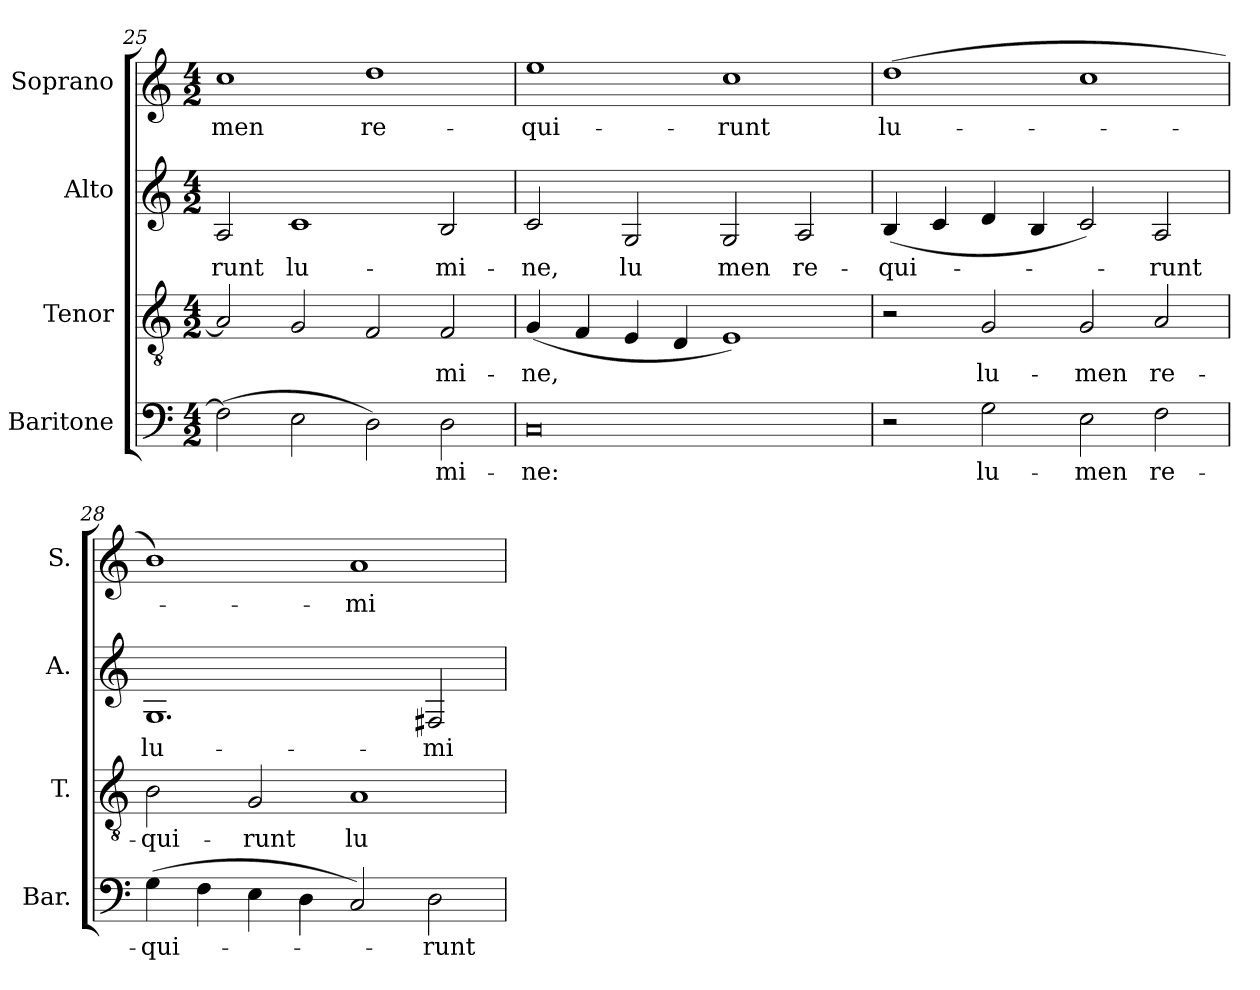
**kern	**text	**kern	**text	**kern	**text	**kern	**text
*part4	*part4	*part3	*part3	*part2	*part2	*part1	*part1
*staff4	*staff4	*staff3	*staff3	*staff2	*staff2	*staff1	*staff1
*I"Baritone	*	*I"Tenor	*	*I"Alto	*	*I"Soprano	*
*I'Bar.	*	*I'T.	*	*I'A.	*	*I'S.	*
*clefF4	*	*clefGv2	*	*clefG2	*	*clefG2	*
*	*	*ITrd7c12	*	*	*	*	*
*k[]	*	*k[]	*	*k[]	*	*k[]	*
*C:	*	*C:	*	*C:	*	*C:	*
*M4/2	*	*M4/2	*	*M4/2	*	*M4/2	*
=25	=25	=25	=25	=25	=25	=25	=25
!	!	!	!	!	!LO:LY:b:color=#000000	!	!
!	!	!	!	!	!	!	!LO:LY:b:color=#000000
(2Fi\]	.	2AAi/]	.	2Ai/	-runt	1cci	-men
!	!	!	!	!	!LO:LY:b:color=#000000	!	!
2Ei\	.	2GGi/	.	1ci	lu-	.	.
!	!	!	!	!	!	!	!LO:LY:b:color=#000000
2Di\)	.	2FFi/	.	.	.	1ddi	re-
!	!LO:LY:b:color=#000000	!	!	!	!	!	!
!	!	!	!LO:LY:b:color=#000000	!	!	!	!
!	!	!	!	!	!LO:LY:b:color=#000000	!	!
2Di\	-mi-	2FFi/	-mi-	2Bi/	-mi-	.	.
=26	=26	=26	=26	=26	=26	=26	=26
!	!LO:LY:b:color=#000000	!	!	!	!	!	!
!	!	!	!LO:LY:b:color=#000000	!	!	!	!
!	!	!	!	!	!LO:LY:b:color=#000000	!	!
!	!	!	!	!	!	!	!LO:LY:b:color=#000000
0Ci	-ne:	(4GGi/	-ne,	2ci/	-ne,	1eei	-qui-
.	.	4FFi/	.	.	.	.	.
!	!	!	!	!	!LO:LY:b:color=#000000	!	!
.	.	4EEi/	.	2Gi/	lu	.	.
.	.	4DDi/	.	.	.	.	.
!	!	!	!	!	!LO:LY:b:color=#000000	!	!
!	!	!	!	!	!	!	!LO:LY:b:color=#000000
.	.	1EEi)	.	2Gi/	men	1cci	-runt
!	!	!	!	!	!LO:LY:b:color=#000000	!	!
.	.	.	.	2Ai/	re-	.	.
=27	=27	=27	=27	=27	=27	=27	=27
!	!	!	!	!	!LO:LY:b:color=#000000	!	!
!	!	!	!	!	!	!	!LO:LY:b:color=#000000
2r	.	2r	.	(4Bi/	-qui-	(1ddi	lu-
.	.	.	.	4ci/	.	.	.
!	!LO:LY:b:color=#000000	!	!	!	!	!	!
!	!	!	!LO:LY:b:color=#000000	!	!	!	!
2Gi\	lu-	2GGi/	lu-	4di/	.	.	.
.	.	.	.	4Bi/	.	.	.
!	!LO:LY:b:color=#000000	!	!	!	!	!	!
!	!	!	!LO:LY:b:color=#000000	!	!	!	!
2Ei\	-men	2GGi/	-men	2ci/)	.	1cci	.
!	!LO:LY:b:color=#000000	!	!	!	!	!	!
!	!	!	!LO:LY:b:color=#000000	!	!	!	!
!	!	!	!	!	!LO:LY:b:color=#000000	!	!
2Fi\	re-	2AAi/	re-	2Ai/	-runt	.	.
=28	=28	=28	=28	=28	=28	=28	=28
!	!LO:LY:b:color=#000000	!	!	!	!	!	!
!	!	!	!LO:LY:b:color=#000000	!	!	!	!
!	!	!	!	!	!LO:LY:b:color=#000000	!	!
(4Gi\	-qui-	2BBi\	-qui-	1.Gi	lu-	1bi)	.
4Fi\	.	.	.	.	.	.	.
!	!	!	!LO:LY:b:color=#000000	!	!	!	!
4Ei\	.	2GGi/	-runt	.	.	.	.
4Di\	.	.	.	.	.	.	.
!	!	!	!LO:LY:b:color=#000000	!	!	!	!
!	!	!	!	!	!	!	!LO:LY:b:color=#000000
2Ci/)	.	1AAi	lu-	.	.	1ai	-mi-
!	!LO:LY:b:color=#000000	!	!	!	!	!	!
!	!	!	!	!	!LO:LY:b:color=#000000	!	!
2Di\	-runt	.	.	2F#Xi/	-mi-	.	.
=	=	=	=	=	=	=	=
*-	*-	*-	*-	*-	*-	*-	*-
